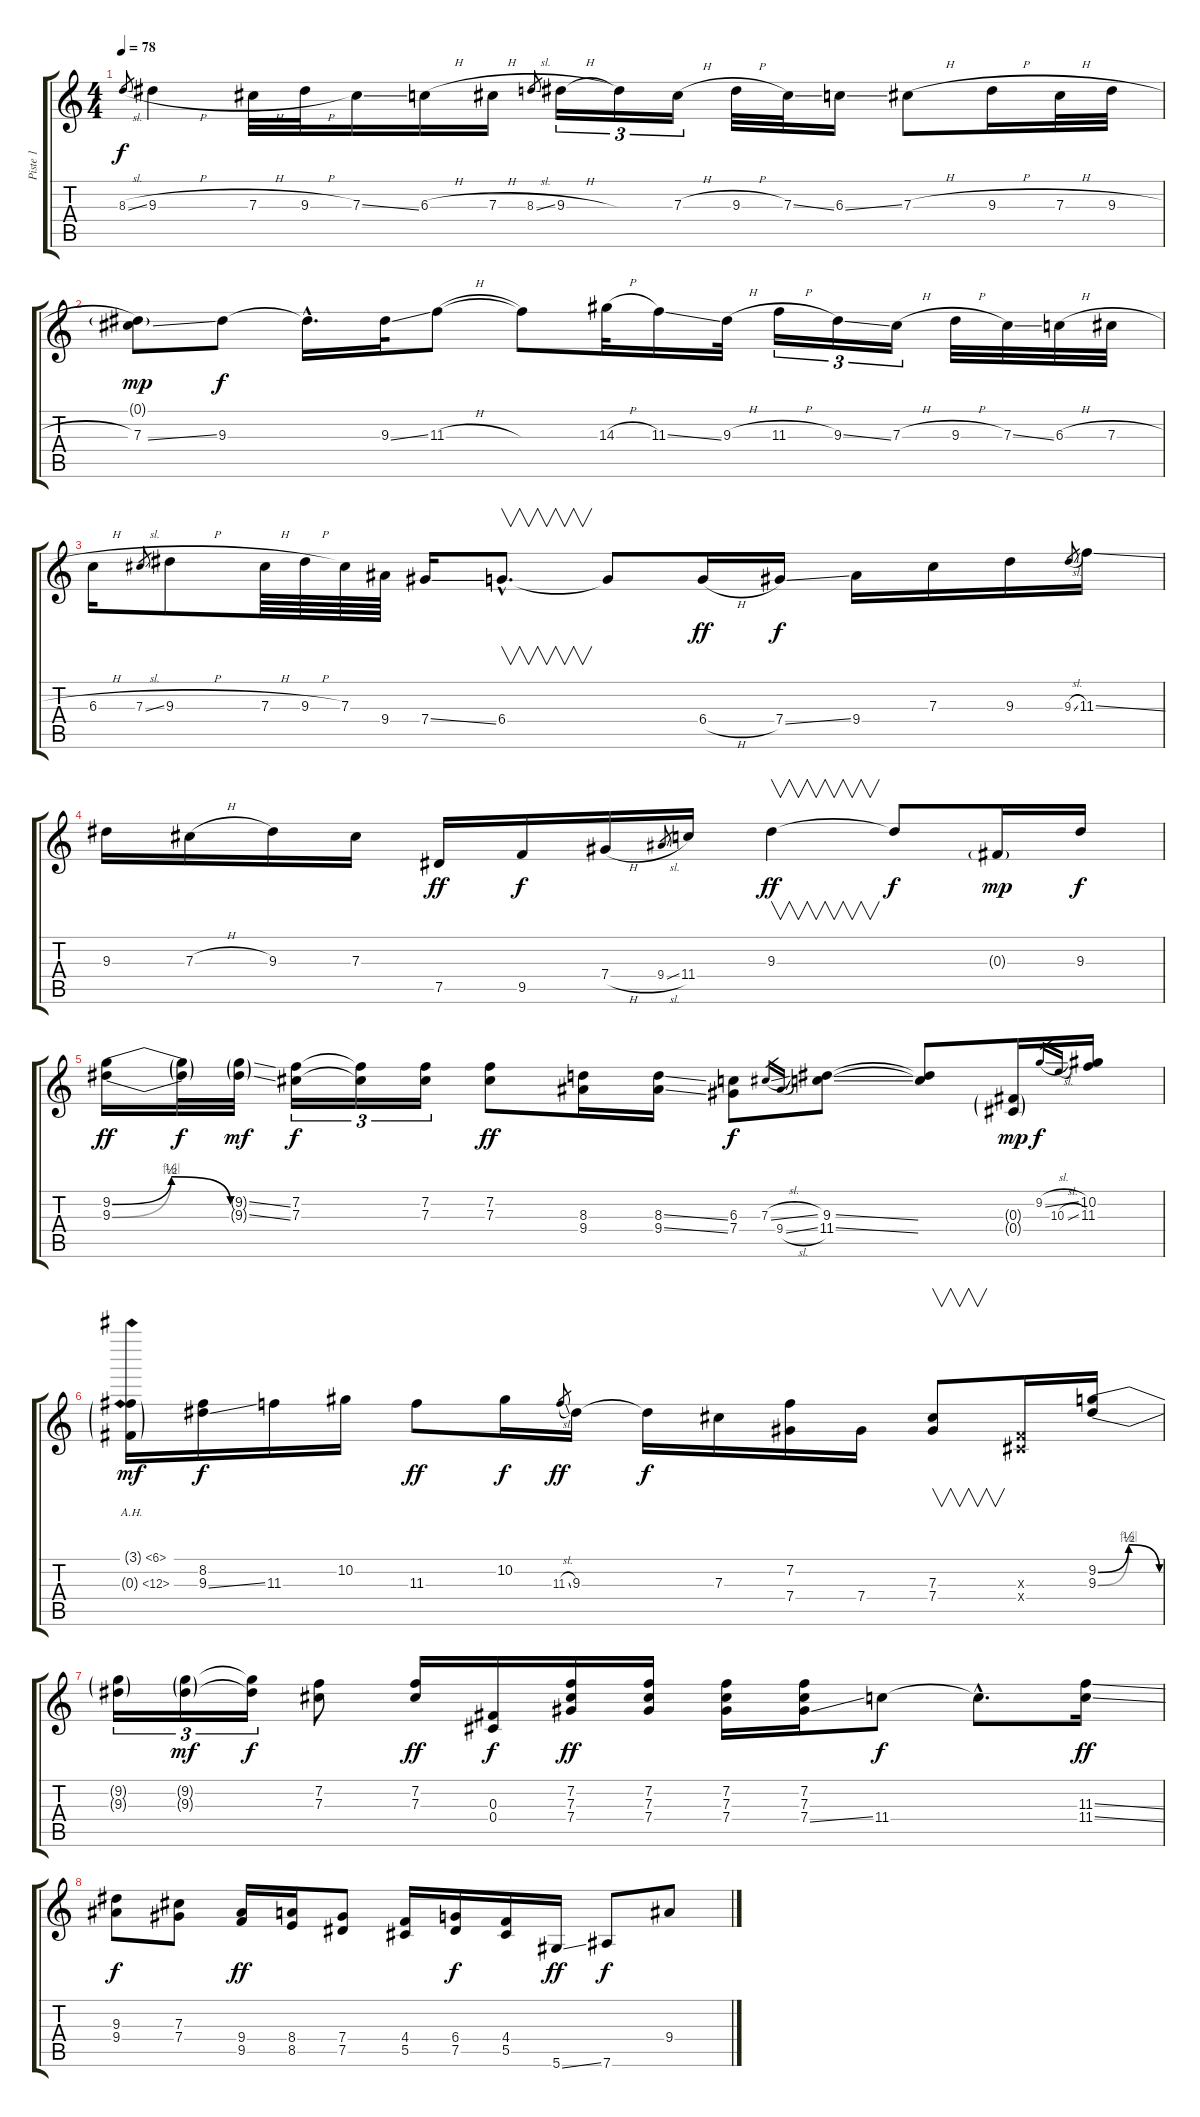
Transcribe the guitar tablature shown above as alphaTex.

\track ("Piste 1" "Piste 1") {instrument overdrivenguitar}
\staff {score tabs}
\tuning (Eb4 Bb3 Gb3 Db3 Ab2 Eb2) {hide}
\ts (4 4)
\tempo 78
\clef g2
\ks c
8.3{sl}.8{gr dy f} 9.3{h}.4 7.3{h}.32 9.3{h}.32 7.3{ss}.16 6.3{h}.16 7.3{h}.16 8.3{sl}.8{gr} 9.3{h}.16{tu (3 2)} 9.3{t}.16{tu (3 2)} 7.3{h}.16{tu (3 2)} 9.3{h}.32 7.3{ss}.32 6.3{ss}.16 7.3{h}.8 9.3{h}.16 7.3{h}.32 9.3{h}.32 |
(0.1{g} 7.3{ss}).8{dy mp} 9.3.8{dy f} 9.3{hac t}.16{d} 9.3{ss}.32 11.3{h}.8 11.3{t}.8 14.3{h}.32 11.3{ss}.16 9.3{h}.32 11.3{h}.16{tu (3 2)} 9.3{ss}.16{tu (3 2)} 7.3{h}.16{tu (3 2)} 9.3{h}.32 7.3{ss}.32 6.3{h}.32 7.3{h}.32 |
6.3{h}.16 7.3{sl}.8{gr} 9.3{h}.8 7.3{h}.64 9.3{h}.64 7.3.64 9.4.64 7.4{ss}.16 6.4{hac}.8{v d} 6.4{t}.8 6.4{h}.16{dy ff} 7.4{ss}.16{dy f} 9.4.16 7.3.16 9.3.16 9.3{sl}.8{gr} 11.3{ss}.16 |
9.3.16 7.3{h}.16 9.3.16 7.3.16 7.5.16{dy ff} 9.5.16{dy f} 7.4{h}.16 9.4{sl}.8{gr} 11.4.16 9.3.4{v dy ff} 9.3{t}.8{dy f} 0.3{g}.16{dy mp} 9.3.16{dy f} |
(9.2{be (bendrelease 0 0 15 2 30 2 60 0)} 9.3{be (bendrelease 0 0 15 4 30 4 60 0)}).16{dy ff} (9.2{t} 9.3{t}).32{dy f} (9.2{ss g} 9.3{ss g}).32{dy mf} (7.2 7.3).16{tu (3 2) dy f} (7.2{t} 7.3{t}).16{tu (3 2)} (7.2 7.3).16{tu (3 2)} (7.2 7.3).8{dy ff} (8.3 9.4).16 (8.3{ss} 9.4{ss}).16 (6.3 7.4).8{dy f} 7.3{sl}.16{gr} 9.4{sl}.16{gr} (9.3{ss} 11.4{ss}).8 (9.3{t} 11.4{t}).8 (0.3{g} 0.4{g}).16{dy mp} 9.2{sl}.16{gr dy f} 10.3{sl}.16{gr} (10.2 11.3).16 |
(3.1{ah 3 g} 0.3{ah 12 g}).16{dy mf} (8.2 9.3{ss}).16{dy f} 11.3.16 10.2.16 11.3.8{dy ff} 10.2.16{dy f} 11.3{sl}.8{gr dy ff} 9.3.16 9.3{t}.16{dy f} 7.3.16 (7.2 7.4).16 7.4.16 (7.3 7.4).8{v} (0.3{x} 0.4{x}).16 (9.2{be (bendrelease 0 0 15 2 30 2 60 0)} 9.3{be (bendrelease 0 0 15 4 30 4 60 0)}).16 |
(9.2{t} 9.3{t}).16{tu (3 2)} (9.2{g} 9.3{g}).16{tu (3 2) dy mf} (9.2{t} 9.3{t}).16{tu (3 2) dy f} (7.2 7.3).8 (7.2 7.3).16{dy ff} (0.3 0.4).16{dy f} (7.2 7.3 7.4).16{dy ff} (7.2 7.3 7.4).16 (7.2 7.3 7.4).16 (7.2 7.3 7.4{ss}).16 11.4.8{dy f} 11.4{hac t}.8{d} (11.3{ss} 11.4{ss}).16{dy ff} |
(9.3 9.4).8{dy f} (7.3 7.4).8 (9.4 9.5).16{dy ff} (8.4 8.5).16 (7.4 7.5).8 (4.4 5.5).16 (6.4 7.5).16{dy f} (4.4 5.5).16 5.6{ss}.16{dy ff} 7.6.8{dy f} 9.4.8
